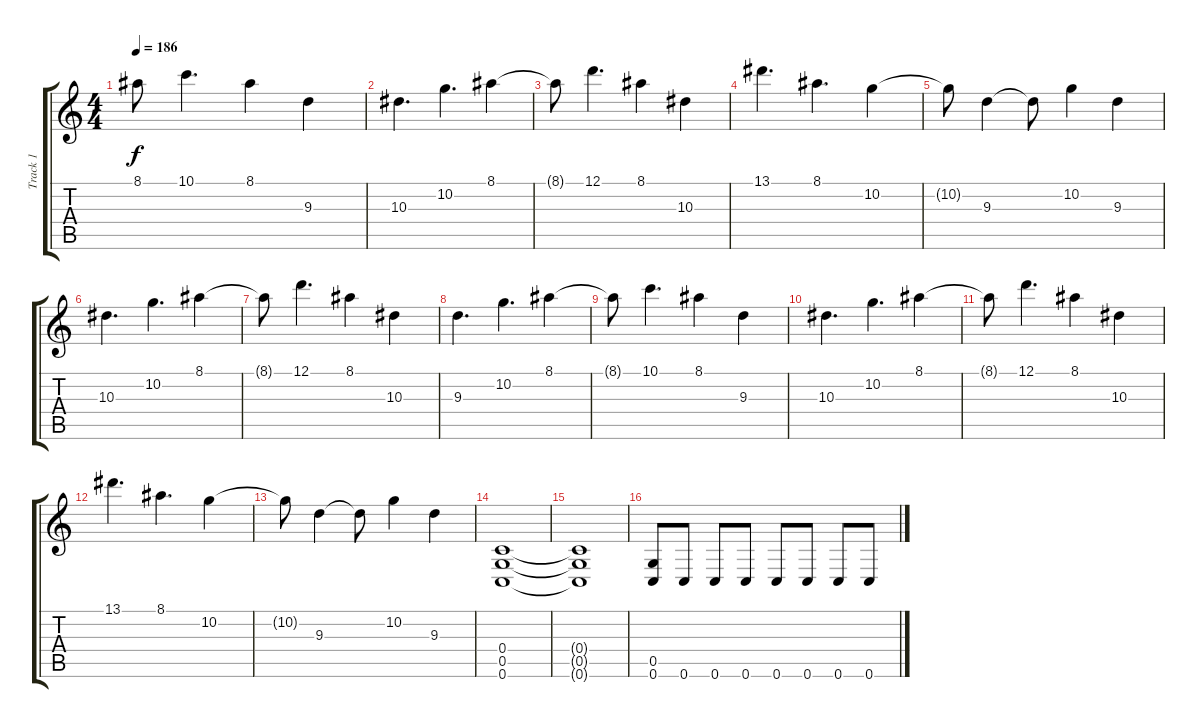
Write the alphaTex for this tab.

\track ("Track 1" "Track 1") {instrument distortionguitar}
\staff {score tabs}
\tuning (D4 A3 F3 C3 G2 C2) {hide}
\ts (4 4)
\tempo 186
\clef g2
\ks c
8.1{t}.8{dy f} 10.1.4{d} 8.1.4 9.3.4 |
10.3.4{d} 10.2.4{d} 8.1.4 |
8.1{t}.8 12.1.4{d} 8.1.4 10.3.4 |
13.1.4{d} 8.1.4{d} 10.2.4 |
10.2{t}.8 9.3.4 9.3{t}.8 10.2.4 9.3.4 |
10.3.4{d} 10.2.4{d} 8.1.4 |
8.1{t}.8 12.1.4{d} 8.1.4 10.3.4 |
9.3.4{d} 10.2.4{d} 8.1.4 |
8.1{t}.8 10.1.4{d} 8.1.4 9.3.4 |
10.3.4{d} 10.2.4{d} 8.1.4 |
8.1{t}.8 12.1.4{d} 8.1.4 10.3.4 |
13.1.4{d} 8.1.4{d} 10.2.4 |
10.2{t}.8 9.3.4 9.3{t}.8 10.2.4 9.3.4 |
(0.4 0.5 0.6).1 |
(0.4{t} 0.5{t} 0.6{t}).1 |
(0.5 0.6).8 0.6.8 0.6.8 0.6.8 0.6.8 0.6.8 0.6.8 0.6.8
